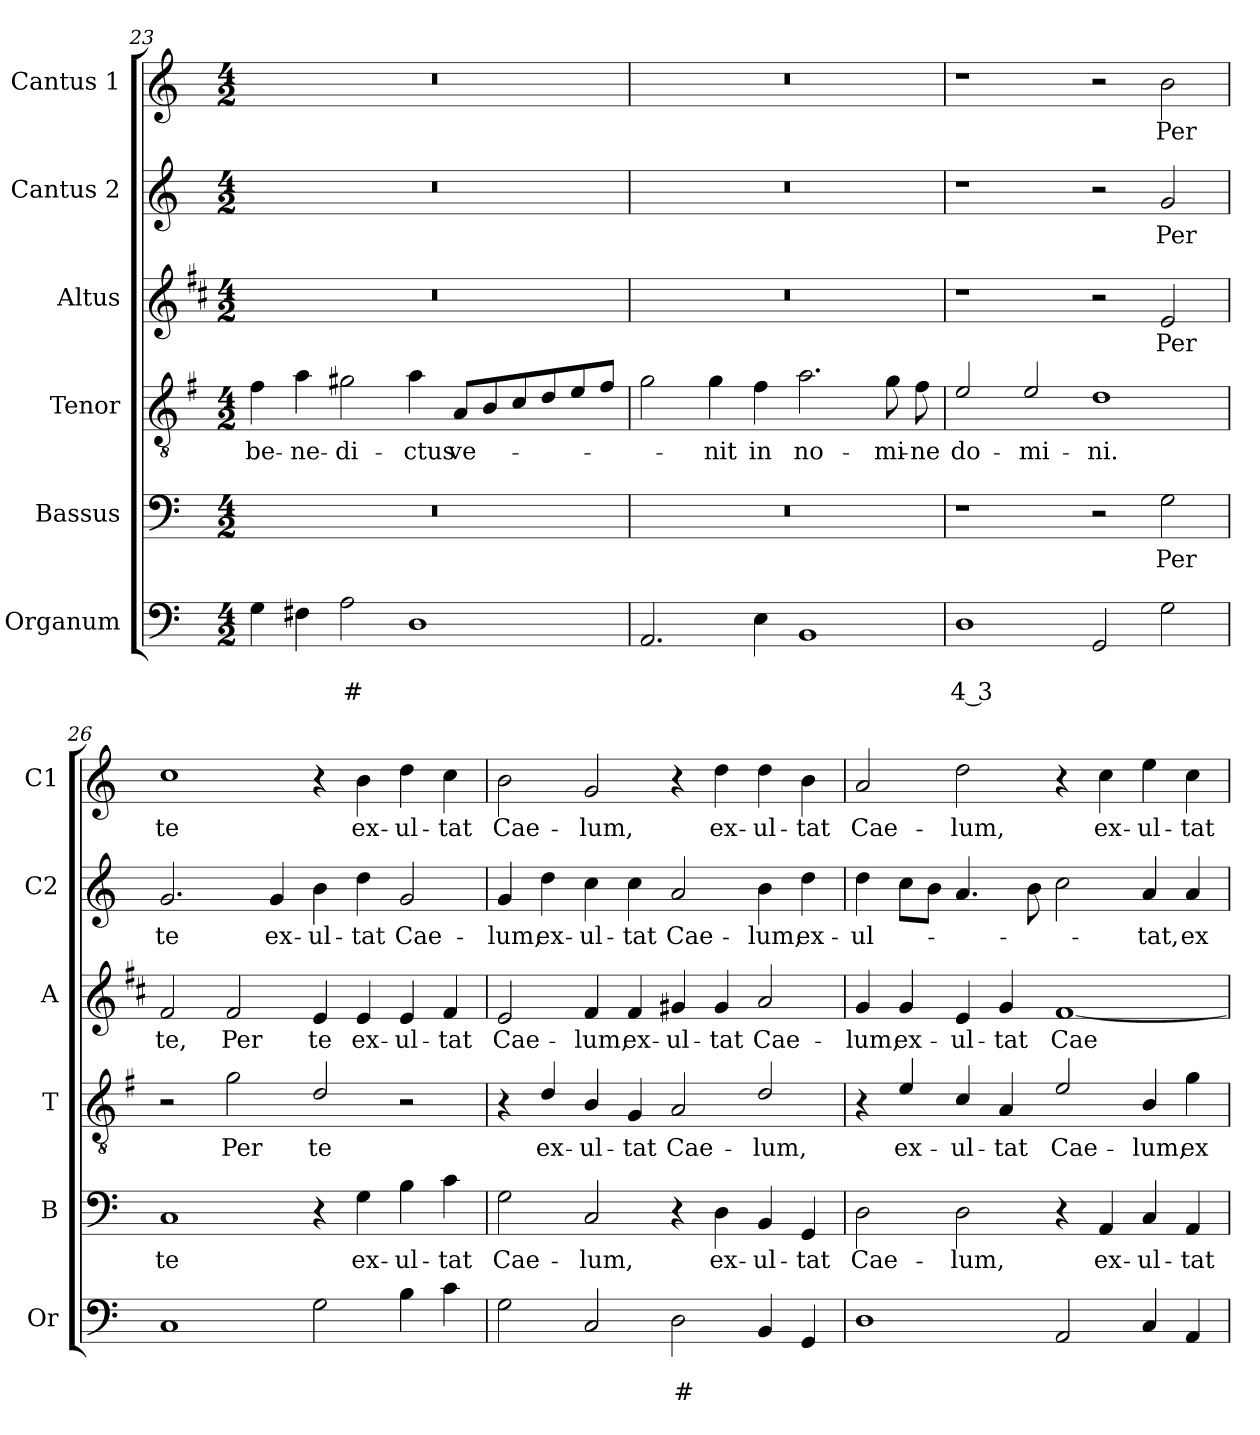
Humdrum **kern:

**kern	**text	**text	**kern	**text	**kern	**text	**kern	**text	**kern	**text	**kern	**text
*part6	*part6	*part6	*part5	*part5	*part4	*part4	*part3	*part3	*part2	*part2	*part1	*part1
*staff6	*staff6	*staff6	*staff5	*staff5	*staff4	*staff4	*staff3	*staff3	*staff2	*staff2	*staff1	*staff1
*I"Organum	*	*	*I"Bassus	*	*I"Tenor	*	*I"Altus	*	*I"Cantus 2	*	*I"Cantus 1	*
*I'Or	*	*	*I'B	*	*I'T	*	*I'A	*	*I'C2	*	*I'C1	*
!!LO:LB:g=z
*clefF4	*	*	*clefF4	*	*clefGv2	*	*clefG2	*	*clefG2	*	*clefG2	*
*	*	*	*	*	*ITrd4c7	*	*ITrd1c2	*	*	*	*	*
*k[]	*	*	*k[]	*	*k[]	*	*k[]	*	*k[]	*	*k[]	*
*C:	*	*	*C:	*	*C:	*	*C:	*	*C:	*	*C:	*
*M4/2	*	*	*M4/2	*	*M4/2	*	*M4/2	*	*M4/2	*	*M4/2	*
=23	=23	=23	=23	=23	=23	=23	=23	=23	=23	=23	=23	=23
!	!	!	!	!	!	!LO:LY:b	!	!	!	!	!	!
4G\	.	.	0r	.	4B\	be-	0r	.	0r	.	0r	.
!	!	!	!	!	!	!LO:LY:b	!	!	!	!	!	!
4F#X\	.	.	.	.	4d\	-ne-	.	.	.	.	.	.
!	!	!LO:LY:b	!	!	!	!LO:LY:b	!	!	!	!	!	!
2A\	.	#	.	.	2c#X\	-di-	.	.	.	.	.	.
!	!	!	!	!	!	!LO:LY:b	!	!	!	!	!	!
1D	.	.	.	.	4d\	-ctus	.	.	.	.	.	.
!	!	!	!	!	!	!LO:LY:b	!	!	!	!	!	!
.	.	.	.	.	8D/L	ve-	.	.	.	.	.	.
.	.	.	.	.	8E/	.	.	.	.	.	.	.
.	.	.	.	.	8F/	.	.	.	.	.	.	.
.	.	.	.	.	8G/	.	.	.	.	.	.	.
.	.	.	.	.	8A/	.	.	.	.	.	.	.
.	.	.	.	.	8B/J	.	.	.	.	.	.	.
=24	=24	=24	=24	=24	=24	=24	=24	=24	=24	=24	=24	=24
2.AA/	.	.	0r	.	2c\	.	0r	.	0r	.	0r	.
!	!	!	!	!	!	!LO:LY:b	!	!	!	!	!	!
.	.	.	.	.	4c\	-nit	.	.	.	.	.	.
!	!	!	!	!	!	!LO:LY:b	!	!	!	!	!	!
4E\	.	.	.	.	4B\	in	.	.	.	.	.	.
!	!	!	!	!	!	!LO:LY:b	!	!	!	!	!	!
1BB	.	.	.	.	2.d\	no-	.	.	.	.	.	.
!	!	!	!	!	!	!LO:LY:b	!	!	!	!	!	!
.	.	.	.	.	8c\	-mi-	.	.	.	.	.	.
!	!	!	!	!	!	!LO:LY:b	!	!	!	!	!	!
.	.	.	.	.	8B\	-ne	.	.	.	.	.	.
=25	=25	=25	=25	=25	=25	=25	=25	=25	=25	=25	=25	=25
!	!	!LO:LY:b	!	!	!	!LO:LY:b	!	!	!	!	!	!
1D	.	4 3	1r	.	2A/	do-	1r	.	1r	.	1r	.
!	!	!	!	!	!	!LO:LY:b	!	!	!	!	!	!
.	.	.	.	.	2A/	-mi-	.	.	.	.	.	.
!	!	!	!	!	!	!LO:LY:b	!	!	!	!	!	!
2GG/	.	.	2r	.	1G	-ni.	2r	.	2r	.	2r	.
!	!	!	!	!LO:LY:b	!	!	!	!LO:LY:b	!	!LO:LY:b	!	!LO:LY:b
2G\	.	.	2G\	Per	.	.	2d/	Per	2g/	Per	2b\	Per
=26	=26	=26	=26	=26	=26	=26	=26	=26	=26	=26	=26	=26
!	!	!	!	!LO:LY:b	!	!	!	!LO:LY:b	!	!LO:LY:b	!	!LO:LY:b
1C	.	.	1C	te	2r	.	2e/	te,	2.g/	te	1cc	te
!	!	!	!	!	!	!LO:LY:b	!	!LO:LY:b	!	!	!	!
.	.	.	.	.	2c\	Per	2e/	Per	.	.	.	.
!	!	!	!	!	!	!	!	!	!	!LO:LY:b	!	!
.	.	.	.	.	.	.	.	.	4g/	ex-	.	.
!	!	!	!	!	!	!LO:LY:b	!	!LO:LY:b	!	!LO:LY:b	!	!
2G\	.	.	4r	.	2G/	te	4d/	te	4b\	-ul-	4r	.
!	!	!	!	!LO:LY:b	!	!	!	!LO:LY:b	!	!LO:LY:b	!	!LO:LY:b
.	.	.	4G\	ex-	.	.	4d/	ex-	4dd\	-tat	4b\	ex-
!	!	!	!	!LO:LY:b	!	!	!	!LO:LY:b	!	!LO:LY:b	!	!LO:LY:b
4B\	.	.	4B\	-ul-	2r	.	4d/	-ul-	2g/	Cae-	4dd\	-ul-
!	!	!	!	!LO:LY:b	!	!	!	!LO:LY:b	!	!	!	!LO:LY:b
4c\	.	.	4c\	-tat	.	.	4e/	-tat	.	.	4cc\	-tat
!!LO:PB:g=z
=27	=27	=27	=27	=27	=27	=27	=27	=27	=27	=27	=27	=27
!	!	!	!	!LO:LY:b	!	!	!	!LO:LY:b	!	!LO:LY:b	!	!LO:LY:b
2G\	.	.	2G\	Cae-	4r	.	2d/	Cae-	4g/	-lum,	2b\	Cae-
!	!	!	!	!	!	!LO:LY:b	!	!	!	!LO:LY:b	!	!
.	.	.	.	.	4G/	ex-	.	.	4dd\	ex-	.	.
!	!	!	!	!LO:LY:b	!	!LO:LY:b	!	!LO:LY:b	!	!LO:LY:b	!	!LO:LY:b
2C/	.	.	2C/	-lum,	4E/	-ul-	4e/	-lum,	4cc\	-ul-	2g/	-lum,
!	!	!	!	!	!	!LO:LY:b	!	!LO:LY:b	!	!LO:LY:b	!	!
.	.	.	.	.	4C/	-tat	4e/	ex-	4cc\	-tat	.	.
!	!	!LO:LY:b	!	!	!	!LO:LY:b	!	!LO:LY:b	!	!LO:LY:b	!	!
2D\	.	#	4r	.	2D/	Cae-	4f#X/	-ul-	2a/	Cae-	4r	.
!	!	!	!	!LO:LY:b	!	!	!	!LO:LY:b	!	!	!	!LO:LY:b
.	.	.	4D\	ex-	.	.	4f#/	-tat	.	.	4dd\	ex-
!	!	!	!	!LO:LY:b	!	!LO:LY:b	!	!LO:LY:b	!	!LO:LY:b	!	!LO:LY:b
4BB/	.	.	4BB/	-ul-	2G/	-lum,	2g/	Cae-	4b\	-lum,	4dd\	-ul-
!	!	!	!	!LO:LY:b	!	!	!	!	!	!LO:LY:b	!	!LO:LY:b
4GG/	.	.	4GG/	-tat	.	.	.	.	4dd\	ex-	4b\	-tat
=28	=28	=28	=28	=28	=28	=28	=28	=28	=28	=28	=28	=28
!	!	!	!	!LO:LY:b	!	!	!	!LO:LY:b	!	!LO:LY:b	!	!LO:LY:b
1D	.	.	2D\	Cae-	4r	.	4f/	-lum,	4dd\	-ul-	2a/	Cae-
!	!	!	!	!	!	!LO:LY:b	!	!LO:LY:b	!	!	!	!
.	.	.	.	.	4A/	ex-	4f/	ex-	8cc\L	.	.	.
.	.	.	.	.	.	.	.	.	8b\J	.	.	.
!	!	!	!	!LO:LY:b	!	!LO:LY:b	!	!LO:LY:b	!	!	!	!LO:LY:b
.	.	.	2D\	-lum,	4F/	-ul-	4d/	-ul-	4.a/	.	2dd\	-lum,
!	!	!	!	!	!	!LO:LY:b	!	!LO:LY:b	!	!	!	!
.	.	.	.	.	4D/	-tat	4f/	-tat	.	.	.	.
.	.	.	.	.	.	.	.	.	8b\	.	.	.
!	!	!	!	!	!	!LO:LY:b	!	!LO:LY:b	!	!	!	!
2AA/	.	.	4r	.	2A/	Cae-	[1e	Cae-	2cc\	.	4r	.
!	!	!	!	!LO:LY:b	!	!	!	!	!	!	!	!LO:LY:b
.	.	.	4AA/	ex-	.	.	.	.	.	.	4cc\	ex-
!	!	!	!	!LO:LY:b	!	!LO:LY:b	!	!	!	!LO:LY:b	!	!LO:LY:b
4C/	.	.	4C/	-ul-	4E/	-lum,	.	.	4a/	-tat,	4ee\	-ul-
!	!	!	!	!LO:LY:b	!	!LO:LY:b	!	!	!	!LO:LY:b	!	!LO:LY:b
4AA/	.	.	4AA/	-tat	4c\	ex-	.	.	4a/	ex-	4cc\	-tat
=	=	=	=	=	=	=	=	=	=	=	=	=
*-	*-	*-	*-	*-	*-	*-	*-	*-	*-	*-	*-	*-
